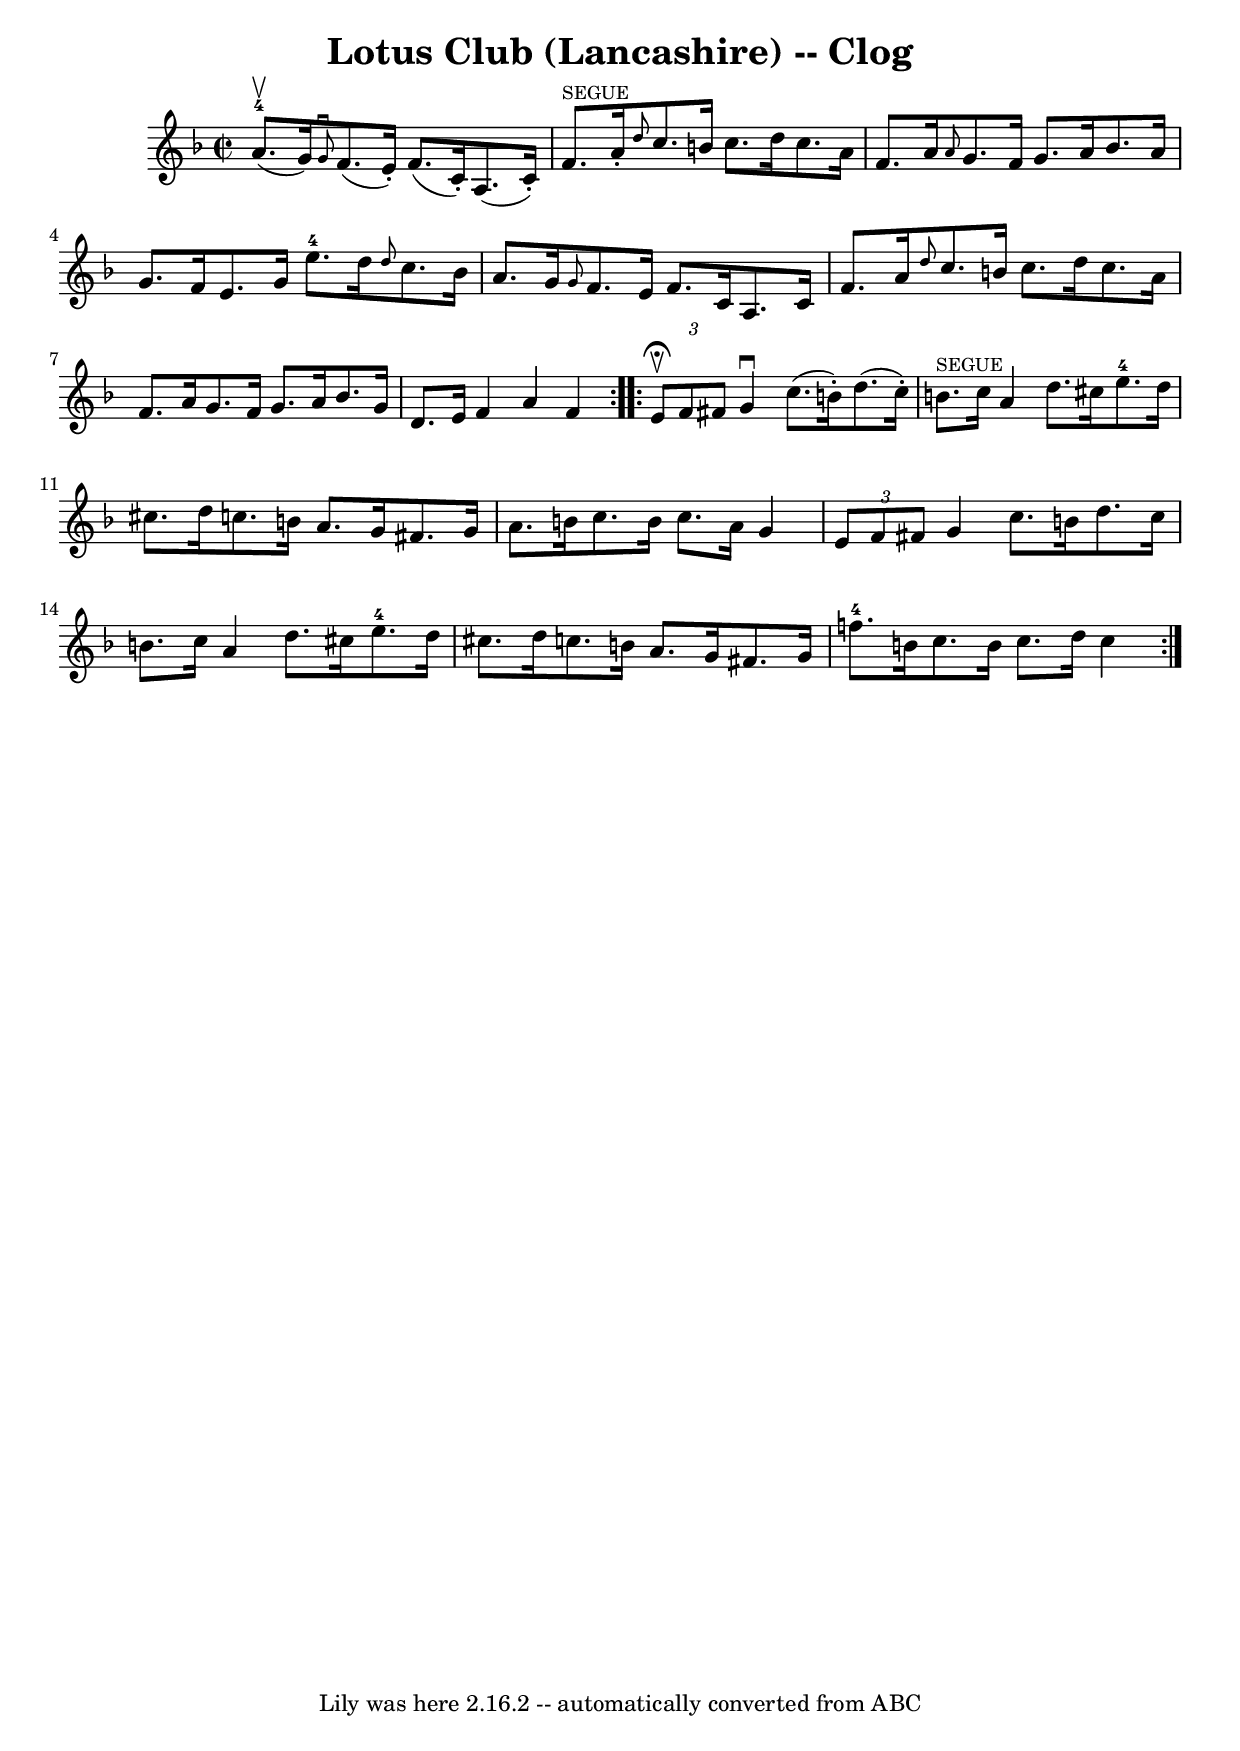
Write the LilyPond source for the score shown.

\version "2.16.2"
\include "Mammoth.ily"
\header {
  %% book = "Ryan's Mammoth Collection"
 crossRefNumber = "1"
 footnotes = "\\\\158 938"
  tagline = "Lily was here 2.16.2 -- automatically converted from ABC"
  title = "Lotus Club (Lancashire) -- Clog"

}
voicedefault =  {



  \repeat volta 2 {

    \override Staff.TimeSignature #'style = #'C
    \time 2/2 
    \key f \major a'8.-4^\upbow(g'16)  |
    
    \grace { g'8^\downbow 
	   } f'8. (e'16-.) f'8. (c'16-.) a8. ( c'16-.) f'8.^\segue a'16-.    |
    \grace { d''8  
	   } c''8. b'16 c''8. d''16 c''8. a'16 f'8. a'16     |
    
    \grace { a'8  
	   } g'8. f'16 g'8. a'16 bes'8. a'16 g'8. f'16     |
 e'8. g'16 e''8.-4 d''16  \grace { d''8  
				    } c''8. bes'16 a'8. g'16     |
    \grace { g'8  
	   } f'8. e'16 f'8. c'16 a8. c'16 f'8. a'16     |
    \grace {    
 d''8       } c''8. b'16 c''8. d''16 c''8. a'16 f'8. a'16      |
 g'8. f'16 g'8. a'16 bes'8. g'16 d'8. e'16     |
 f'4 a'4 f'4    
  }     
  \repeat volta 2 {
    \times 2/3 { e'8 
		^\fermata^\upbow f'8 fis'8   	       }  |
 g'4^\downbow c''8. (b'16-.) d''8. (c''16-.) b'8.^\segue c''16    |
 a'4 d''8. cis''16 e''8.-4 d''16 cis''8. d''16     |
 c''!8. b'16 a'8. g'16 fis'8. g'16 a'8. b'16     |
    
 c''8. b'16 c''8. a'16 g'4    \times 2/3 { e'8 f'8 fis'8   					    }    |
 g'4 c''8. b'16 d''8. c''16 b'8. c''16     |
 a'4 d''8. cis''16 e''8.-4 d''16 cis''8. d''16   |
 c''!8. b'16 a'8. g'16 fis'8. g'16 f''!8.-4 b'16     |
 c''8. b'16 c''8. d''16 c''4      
  }   

}

\score{
  <<

    \context Staff="default"
    {
      \voicedefault 
      
    }

  >>
  \layout {
    
  }
  \midi {
  }

}
